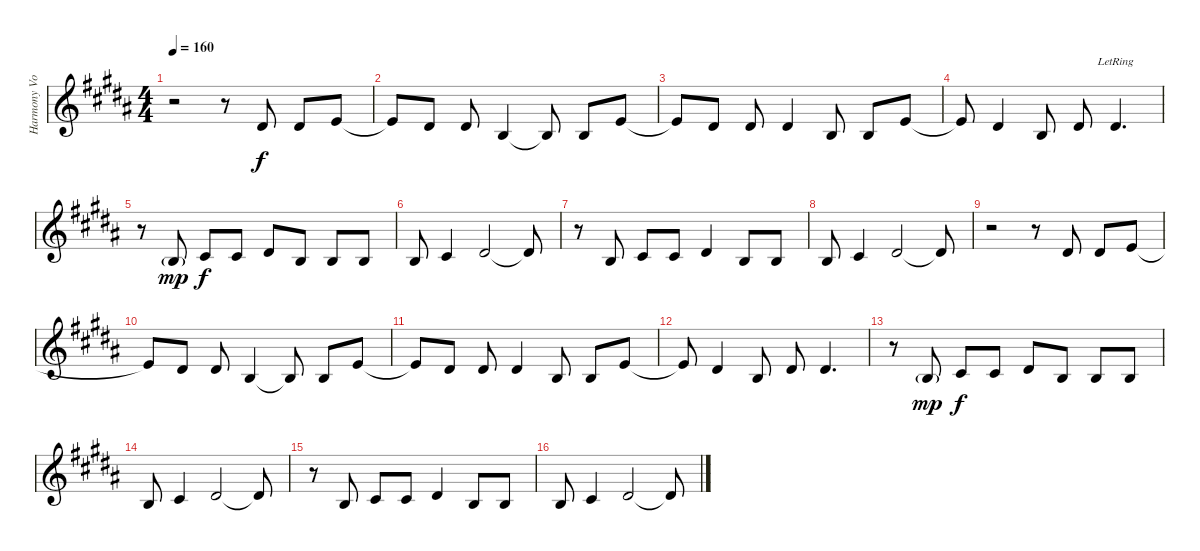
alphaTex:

\track ("Harmony Vocals" "Harmony Vo") {instrument tenorsax}
\staff {score}
\tuning (E4 B3 G3 D3 A2 E2) {hide}
\ts (4 4)
\tempo 160
\clef g2
\ks b
r.2{dy f} r.8 4.2.8 4.2.8 0.1.8 |
0.1{t}.8 4.2.8 4.2.8 0.2.4 0.2{t}.8 0.2.8 0.1.8 |
0.1{t}.8 4.2.8 4.2.8 4.2.4 0.2.8 0.2.8 0.1.8 |
0.1{t}.8 4.2.4 0.2.8 4.2.8 4.2{lr}.4{d} |
r.8 4.3{g}.8{dy mp} 2.2.8{dy f} 2.2.8 4.2.8 0.2.8 0.2.8 0.2.8 |
0.2.8 2.2.4 4.2.2 4.2{t}.8 |
r.8 4.3.8 2.2.8 2.2.8 4.2.4 0.2.8 0.2.8 |
0.2.8 2.2.4 4.2.2 4.2{t}.8 |
r.2 r.8 4.2.8 4.2.8 0.1.8 |
0.1{t}.8 4.2.8 4.2.8 0.2.4 0.2{t}.8 0.2.8 0.1.8 |
0.1{t}.8 4.2.8 4.2.8 4.2.4 0.2.8 0.2.8 0.1.8 |
0.1{t}.8 4.2.4 0.2.8 4.2.8 4.2.4{d} |
r.8 4.3{g}.8{dy mp} 2.2.8{dy f} 2.2.8 4.2.8 0.2.8 0.2.8 0.2.8 |
0.2.8 2.2.4 4.2.2 4.2{t}.8 |
r.8 4.3.8 2.2.8 2.2.8 4.2.4 0.2.8 0.2.8 |
0.2.8 2.2.4 4.2.2 4.2{t}.8
